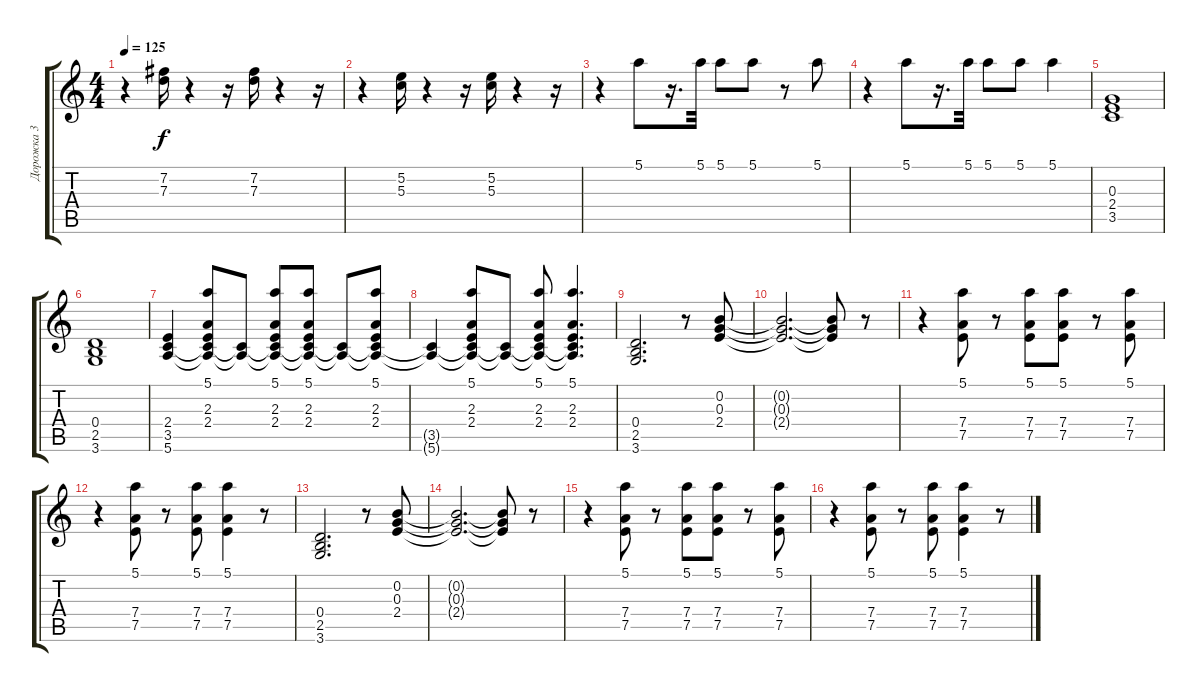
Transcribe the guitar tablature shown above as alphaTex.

\track ("Дорожка 3" "Дорожка 3") {instrument distortionguitar}
\staff {score tabs}
\tuning (E4 B3 G3 D3 A2 E2) {hide}
\ts (4 4)
\tempo 125
\clef g2
\ks c
r.4{dy f} (7.2 7.3).16 r.4 r.16 (7.2 7.3).16 r.4 r.16 |
r.4 (5.2 5.3).16 r.4 r.16 (5.2 5.3).16 r.4 r.16 |
r.4 5.1.8 r.16{d} 5.1.32 5.1.8 5.1.8 r.8 5.1.8 |
r.4 5.1.8 r.16{d} 5.1.32 5.1.8 5.1.8 5.1.4 |
(0.3 2.4 3.5).1 |
(0.4 2.5 3.6).1 |
(2.4 3.5 5.6).4 (5.1 2.3 2.4 3.5{t} 5.6{t}).8 (3.5{t} 5.6{t}).8 (5.1 2.3 2.4 3.5{t} 5.6{t}).8 (5.1 2.3 2.4 3.5{t} 5.6{t}).8 (3.5{t} 5.6{t}).8 (5.1 2.3 2.4 3.5{t} 5.6{t}).8 |
(3.5{t} 5.6{t}).4 (5.1 2.3 2.4 3.5{t} 5.6{t}).8 (3.5{t} 5.6{t}).8 (5.1 2.3 2.4 3.5{t} 5.6{t}).8 (5.1 2.3 2.4 3.5{t} 5.6{t}).4{d} |
(0.4 2.5 3.6).2{d} r.8 (0.2 0.3 2.4).8 |
(0.2{t} 0.3{t} 2.4{t}).2{d} (0.2{t} 0.3{t} 2.4{t}).8 r.8 |
r.4 (5.1 7.4 7.5).8 r.8 (5.1 7.4 7.5).8 (5.1 7.4 7.5).8 r.8 (5.1 7.4 7.5).8 |
r.4 (5.1 7.4 7.5).8 r.8 (5.1 7.4 7.5).8 (5.1 7.4 7.5).4 r.8 |
(0.4 2.5 3.6).2{d} r.8 (0.2 0.3 2.4).8 |
(0.2{t} 0.3{t} 2.4{t}).2{d} (0.2{t} 0.3{t} 2.4{t}).8 r.8 |
r.4 (5.1 7.4 7.5).8 r.8 (5.1 7.4 7.5).8 (5.1 7.4 7.5).8 r.8 (5.1 7.4 7.5).8 |
r.4 (5.1 7.4 7.5).8 r.8 (5.1 7.4 7.5).8 (5.1 7.4 7.5).4 r.8
